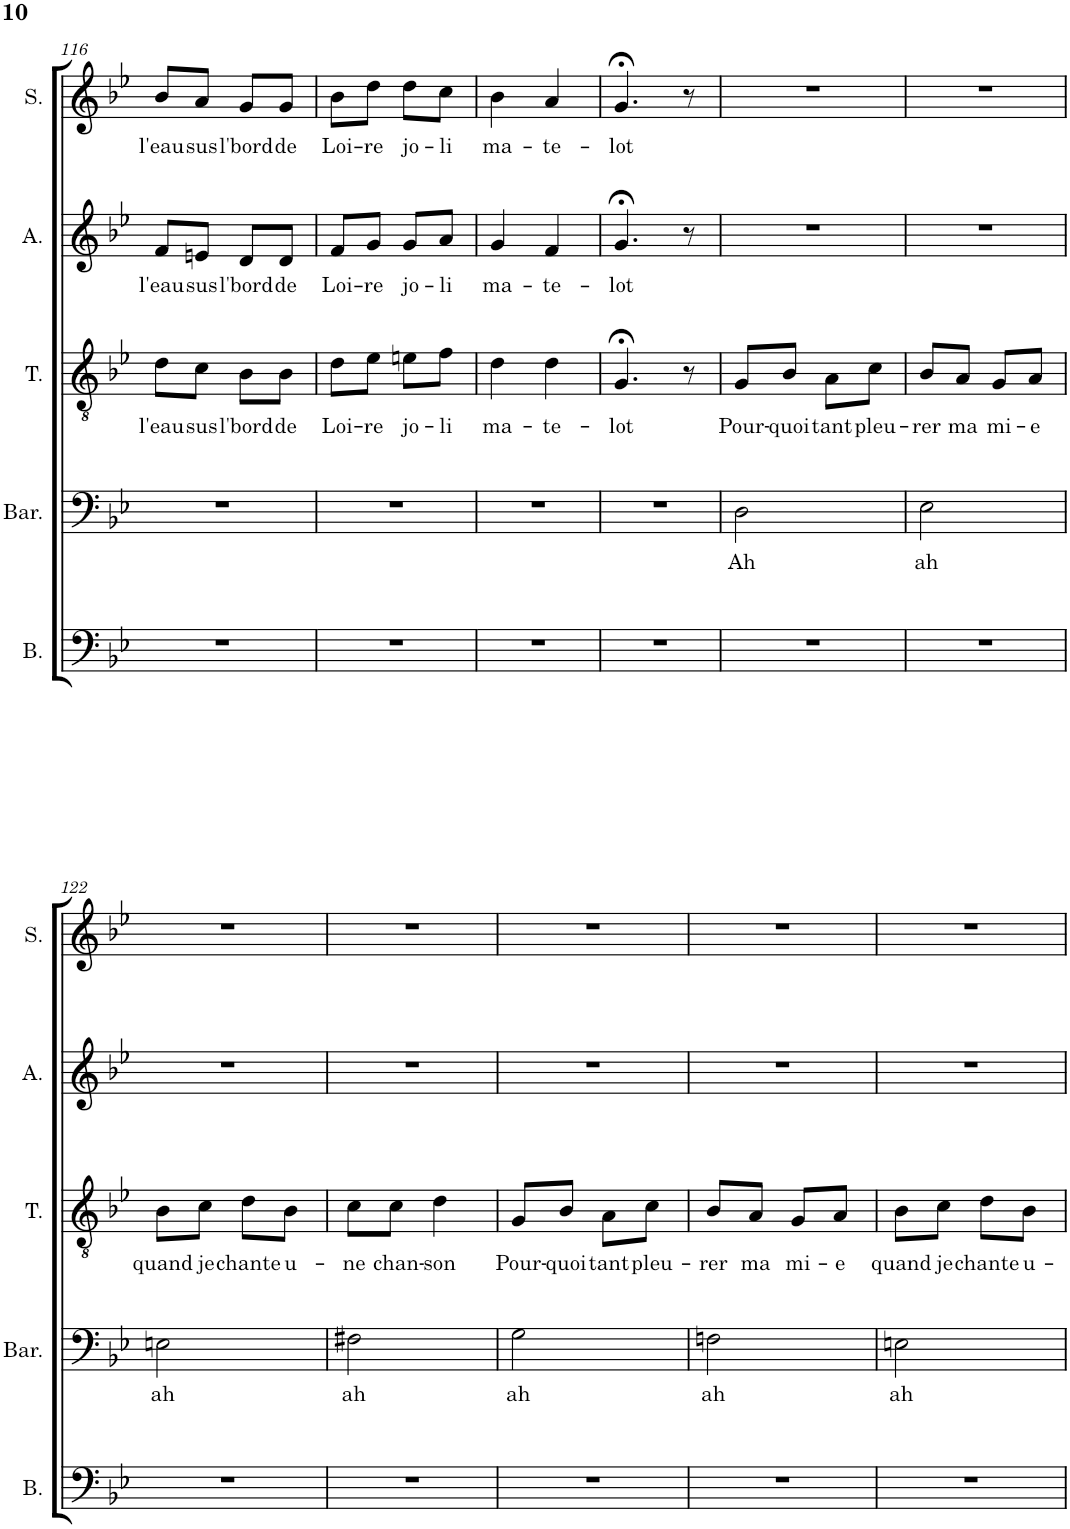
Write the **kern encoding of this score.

**kern	**kern	**text	**kern	**text	**kern	**text	**kern	**text
*part5	*part4	*part4	*part3	*part3	*part2	*part2	*part1	*part1
*staff5	*staff4	*staff4	*staff3	*staff3	*staff2	*staff2	*staff1	*staff1
*I"Bass	*I"Baryton	*	*I"Tenor	*	*I"Alto	*	*I"Soprano	*
*I'B.	*I'Bar.	*	*I'T.	*	*I'A.	*	*I'S.	*
!!LO:PB:g=z
*clefF4	*clefF4	*	*clefGv2	*	*clefG2	*	*clefG2	*
*k[b-e-]	*k[b-e-]	*	*k[b-e-]	*	*k[b-e-]	*	*k[b-e-]	*
*M2/4	*M2/4	*	*M2/4	*	*M2/4	*	*M2/4	*
=116	=116	=116	=116	=116	=116	=116	=116	=116
!	!	!	!	!LO:LY:b	!	!LO:LY:b	!	!LO:LY:b
2r	2r	.	8d\L	l'eau	8f/L	l'eau	8b-/L	l'eau
!	!	!	!	!LO:LY:b	!	!LO:LY:b	!	!LO:LY:b
.	.	.	8c\J	sus	8en/J	sus	8a/J	sus
!	!	!	!	!LO:LY:b	!	!LO:LY:b	!	!LO:LY:b
.	.	.	8B-\L	l'bord	8d/L	l'bord	8g/L	l'bord
!	!	!	!	!LO:LY:b	!	!LO:LY:b	!	!LO:LY:b
.	.	.	8B-\J	de	8d/J	de	8g/J	de
=117	=117	=117	=117	=117	=117	=117	=117	=117
!	!	!	!	!LO:LY:b	!	!LO:LY:b	!	!LO:LY:b
2r	2r	.	8d\L	Loi-	8f/L	Loi-	8b-\L	Loi-
!	!	!	!	!LO:LY:b	!	!LO:LY:b	!	!LO:LY:b
.	.	.	8e-\J	-re	8g/J	-re	8dd\J	-re
!	!	!	!	!LO:LY:b	!	!LO:LY:b	!	!LO:LY:b
.	.	.	8en\L	jo-	8g/L	jo-	8dd\L	jo-
!	!	!	!	!LO:LY:b	!	!LO:LY:b	!	!LO:LY:b
.	.	.	8f\J	-li	8a/J	-li	8cc\J	-li
=118	=118	=118	=118	=118	=118	=118	=118	=118
!	!	!	!	!LO:LY:b	!	!LO:LY:b	!	!LO:LY:b
2r	2r	.	4d\	ma-	4g/	ma-	4b-\	ma-
!	!	!	!	!LO:LY:b	!	!LO:LY:b	!	!LO:LY:b
.	.	.	4d\	-te-	4f/	-te-	4a/	-te-
=119	=119	=119	=119	=119	=119	=119	=119	=119
!	!	!	!	!LO:LY:b	!	!LO:LY:b	!	!LO:LY:b
2r	2r	.	4.G;</	-lot	4.g;</	-lot	4.g;</	-lot
.	.	.	8r	.	8r	.	8r	.
=120	=120	=120	=120	=120	=120	=120	=120	=120
!	!	!LO:LY:b	!	!LO:LY:b	!	!	!	!
2r	2D\	Ah	8G/L	Pour-	2r	.	2r	.
!	!	!	!	!LO:LY:b	!	!	!	!
.	.	.	8B-/J	-quoi	.	.	.	.
!	!	!	!	!LO:LY:b	!	!	!	!
.	.	.	8A\L	tant	.	.	.	.
!	!	!	!	!LO:LY:b	!	!	!	!
.	.	.	8c\J	pleu-	.	.	.	.
=121	=121	=121	=121	=121	=121	=121	=121	=121
!	!	!LO:LY:b	!	!LO:LY:b	!	!	!	!
2r	2E-\	ah	8B-/L	-rer	2r	.	2r	.
!	!	!	!	!LO:LY:b	!	!	!	!
.	.	.	8A/J	ma	.	.	.	.
!	!	!	!	!LO:LY:b	!	!	!	!
.	.	.	8G/L	mi-	.	.	.	.
!	!	!	!	!LO:LY:b	!	!	!	!
.	.	.	8A/J	-e	.	.	.	.
!!LO:LB:g=z
=122	=122	=122	=122	=122	=122	=122	=122	=122
!	!	!LO:LY:b	!	!LO:LY:b	!	!	!	!
2r	2En\	ah	8B-\L	quand	2r	.	2r	.
!	!	!	!	!LO:LY:b	!	!	!	!
.	.	.	8c\J	je	.	.	.	.
!	!	!	!	!LO:LY:b	!	!	!	!
.	.	.	8d\L	chante	.	.	.	.
!	!	!	!	!LO:LY:b	!	!	!	!
.	.	.	8B-\J	u-	.	.	.	.
=123	=123	=123	=123	=123	=123	=123	=123	=123
!	!	!LO:LY:b	!	!LO:LY:b	!	!	!	!
2r	2F#X\	ah	8c\L	-ne	2r	.	2r	.
!	!	!	!	!LO:LY:b	!	!	!	!
.	.	.	8c\J	chan-	.	.	.	.
!	!	!	!	!LO:LY:b	!	!	!	!
.	.	.	4d\	-son	.	.	.	.
=124	=124	=124	=124	=124	=124	=124	=124	=124
!	!	!LO:LY:b	!	!LO:LY:b	!	!	!	!
2r	2G\	ah	8G/L	Pour-	2r	.	2r	.
!	!	!	!	!LO:LY:b	!	!	!	!
.	.	.	8B-/J	-quoi	.	.	.	.
!	!	!	!	!LO:LY:b	!	!	!	!
.	.	.	8A\L	tant	.	.	.	.
!	!	!	!	!LO:LY:b	!	!	!	!
.	.	.	8c\J	pleu-	.	.	.	.
=125	=125	=125	=125	=125	=125	=125	=125	=125
!	!	!LO:LY:b	!	!LO:LY:b	!	!	!	!
2r	2Fn\	ah	8B-/L	-rer	2r	.	2r	.
!	!	!	!	!LO:LY:b	!	!	!	!
.	.	.	8A/J	ma	.	.	.	.
!	!	!	!	!LO:LY:b	!	!	!	!
.	.	.	8G/L	mi-	.	.	.	.
!	!	!	!	!LO:LY:b	!	!	!	!
.	.	.	8A/J	-e	.	.	.	.
=126	=126	=126	=126	=126	=126	=126	=126	=126
!	!	!LO:LY:b	!	!LO:LY:b	!	!	!	!
2r	2En\	ah	8B-\L	quand	2r	.	2r	.
!	!	!	!	!LO:LY:b	!	!	!	!
.	.	.	8c\J	je	.	.	.	.
!	!	!	!	!LO:LY:b	!	!	!	!
.	.	.	8d\L	chante	.	.	.	.
!	!	!	!	!LO:LY:b	!	!	!	!
.	.	.	8B-\J	u-	.	.	.	.
=	=	=	=	=	=	=	=	=
*-	*-	*-	*-	*-	*-	*-	*-	*-
